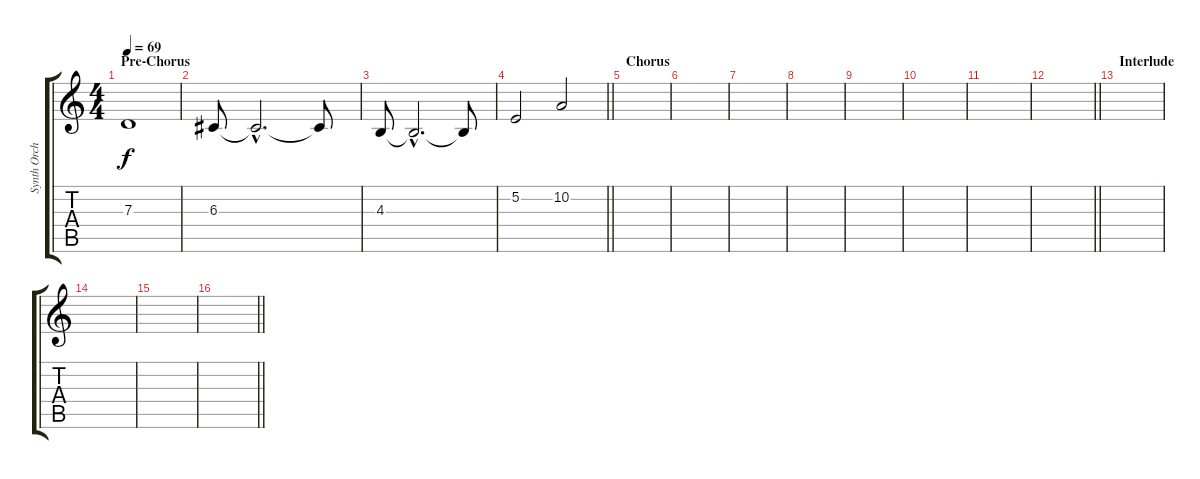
\track ("Synth Orchestra" "Synth Orch") {instrument stringensemble1}
\staff {score tabs}
\tuning (E4 B3 G3 D3 A2 E2) {hide}
\ts (4 4)
\section ("" "Pre-Chorus")
\tempo 69
\clef g2
\ks c
7.3.1{dy f volume 13} |
6.3.8{volume 9} 6.3{hac t}.2{d volume 13} 6.3{t}.8 |
4.3.8{volume 9} 4.3{hac t}.2{d volume 13} 4.3{t}.8 |
\barLineRight lightlight
5.2.2 10.2.2 |
\section ("" "Chorus")
|
|
|
|
|
|
|
\barLineRight lightlight
|
\section ("" "Interlude")
|
|
|
\barLineRight lightlight
